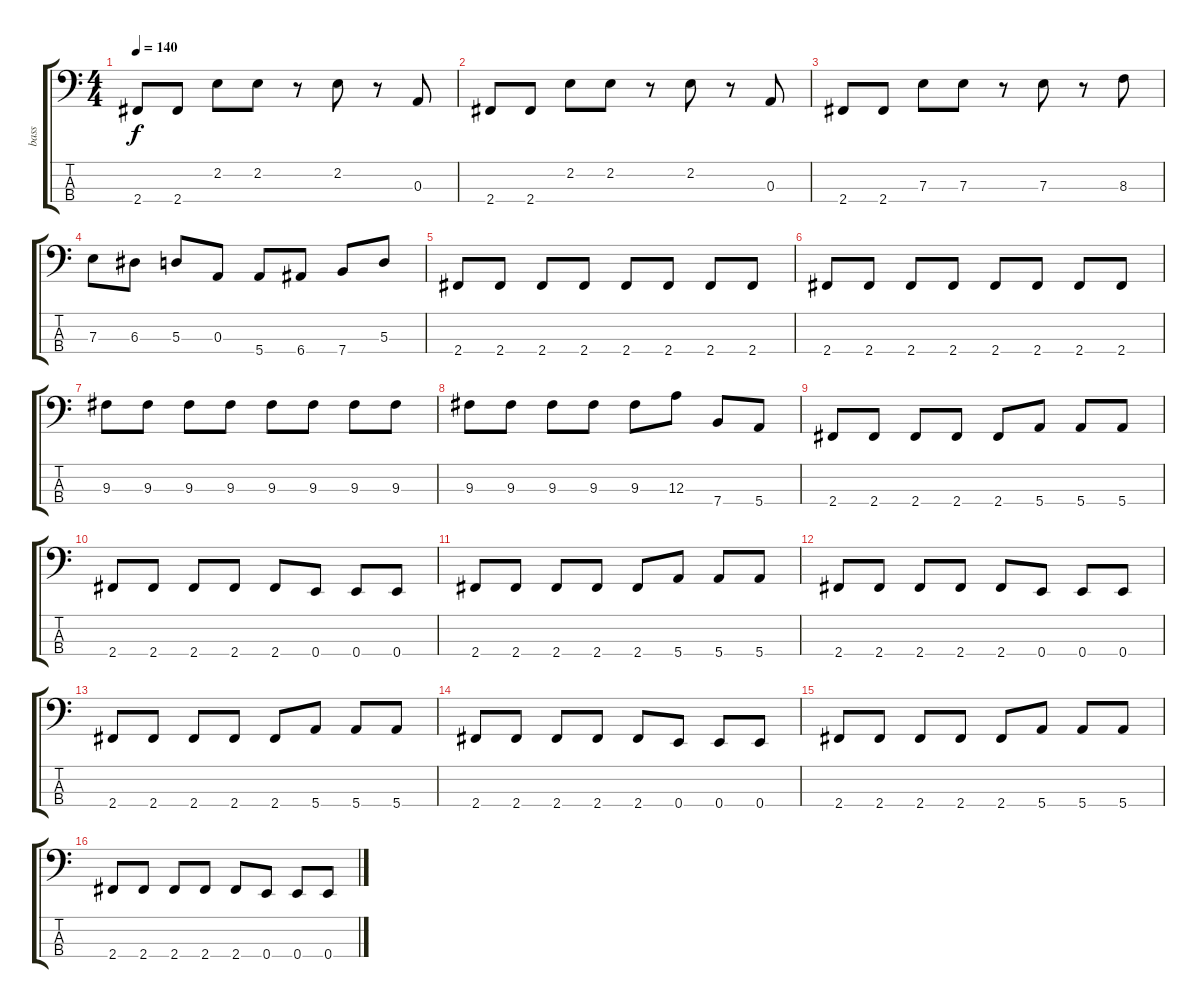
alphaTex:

\track ("bass" "bass") {instrument electricbasspick}
\staff {score tabs}
\tuning (G2 D2 A1 E1) {hide}
\ts (4 4)
\tempo 140
\clef f4
\ks c
2.4.8{dy f} 2.4.8 2.2.8 2.2.8 r.8 2.2.8 r.8 0.3.8 |
2.4.8 2.4.8 2.2.8 2.2.8 r.8 2.2.8 r.8 0.3.8 |
2.4.8 2.4.8 7.3.8 7.3.8 r.8 7.3.8 r.8 8.3.8 |
7.3.8 6.3.8 5.3.8 0.3.8 5.4.8 6.4.8 7.4.8 5.3.8 |
2.4.8 2.4.8 2.4.8 2.4.8 2.4.8 2.4.8 2.4.8 2.4.8 |
2.4.8 2.4.8 2.4.8 2.4.8 2.4.8 2.4.8 2.4.8 2.4.8 |
9.3.8 9.3.8 9.3.8 9.3.8 9.3.8 9.3.8 9.3.8 9.3.8 |
9.3.8 9.3.8 9.3.8 9.3.8 9.3.8 12.3.8 7.4.8 5.4.8 |
2.4.8 2.4.8 2.4.8 2.4.8 2.4.8 5.4.8 5.4.8 5.4.8 |
2.4.8 2.4.8 2.4.8 2.4.8 2.4.8 0.4.8 0.4.8 0.4.8 |
2.4.8 2.4.8 2.4.8 2.4.8 2.4.8 5.4.8 5.4.8 5.4.8 |
2.4.8 2.4.8 2.4.8 2.4.8 2.4.8 0.4.8 0.4.8 0.4.8 |
2.4.8 2.4.8 2.4.8 2.4.8 2.4.8 5.4.8 5.4.8 5.4.8 |
2.4.8 2.4.8 2.4.8 2.4.8 2.4.8 0.4.8 0.4.8 0.4.8 |
2.4.8 2.4.8 2.4.8 2.4.8 2.4.8 5.4.8 5.4.8 5.4.8 |
2.4.8 2.4.8 2.4.8 2.4.8 2.4.8 0.4.8 0.4.8 0.4.8
